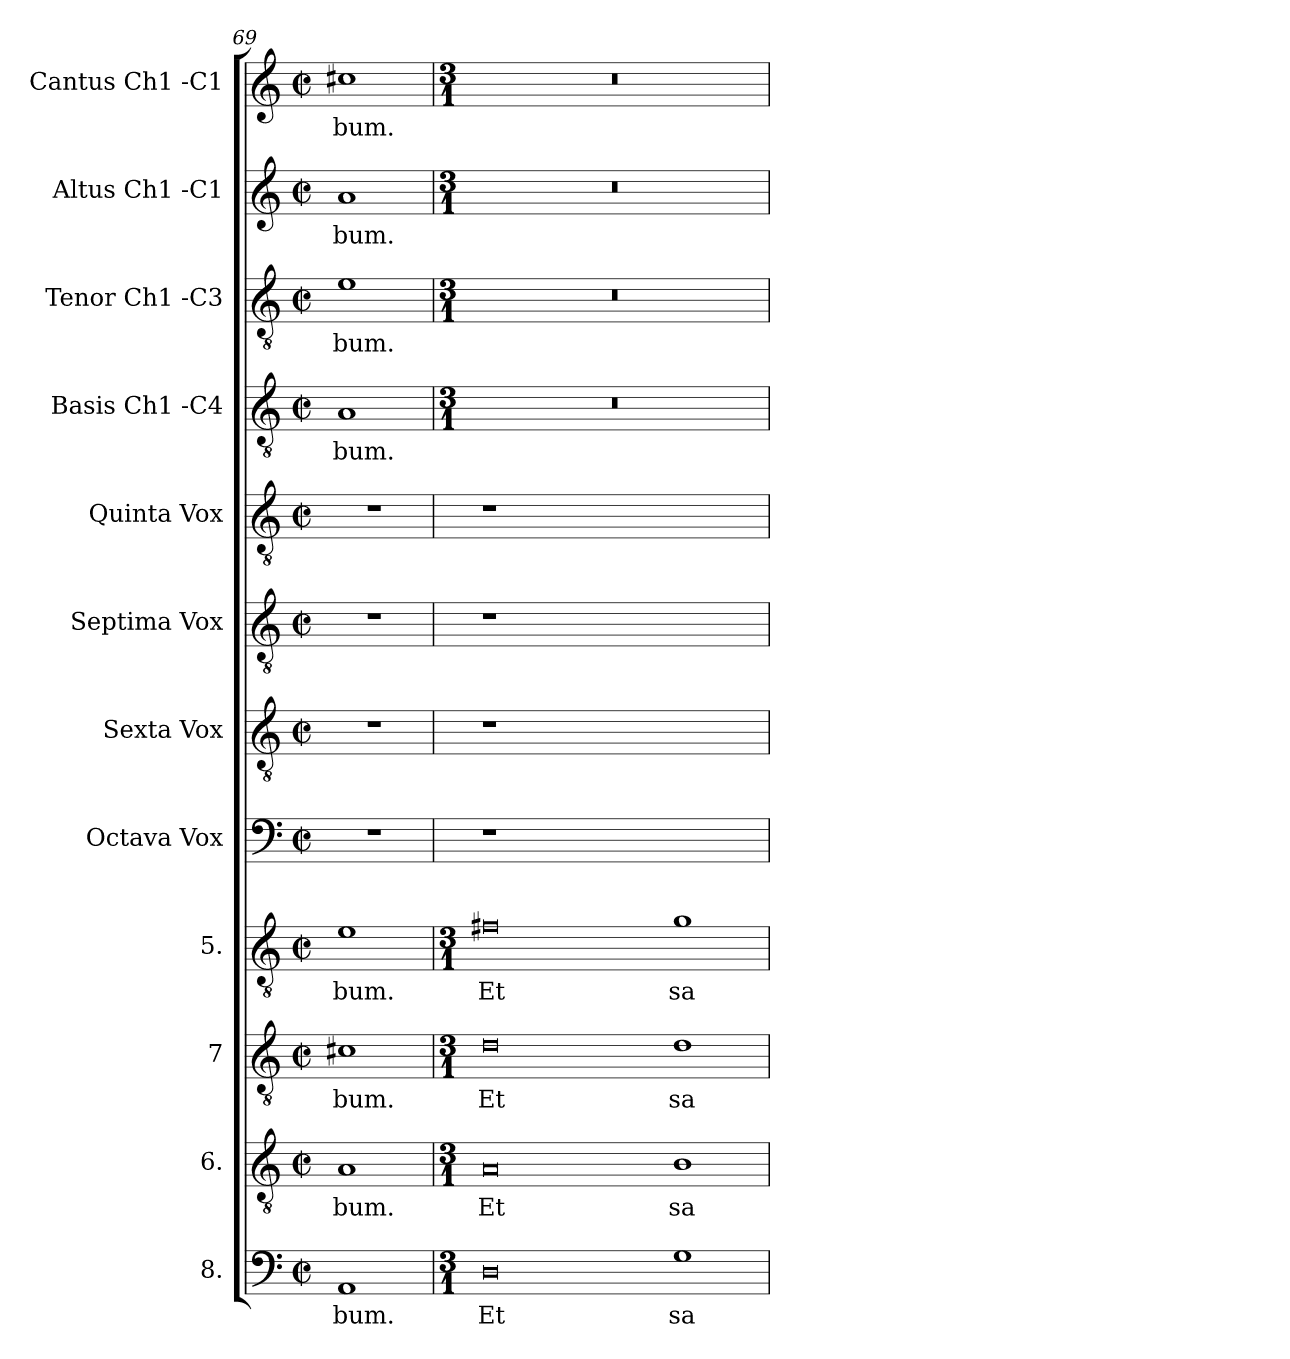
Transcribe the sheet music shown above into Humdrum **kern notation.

**kern	**text	**kern	**text	**kern	**text	**kern	**text	**kern	**kern	**kern	**kern	**kern	**text	**kern	**text	**kern	**text	**kern	**text
*part12	*part12	*part11	*part11	*part10	*part10	*part9	*part9	*part8	*part7	*part6	*part5	*part4	*part4	*part3	*part3	*part2	*part2	*part1	*part1
*staff12	*staff12	*staff11	*staff11	*staff10	*staff10	*staff9	*staff9	*staff8	*staff7	*staff6	*staff5	*staff4	*staff4	*staff3	*staff3	*staff2	*staff2	*staff1	*staff1
*I"8.	*	*I"6.	*	*I"7	*	*I"5.	*	*I"Octava  Vox	*I"Sexta  Vox	*I"Septima  Vox	*I"Quinta  Vox	*I"Basis  Ch1 -C4	*	*I"Tenor  Ch1 -C3	*	*I"Altus  Ch1 -C1	*	*I"Cantus  Ch1 -C1	*
*	*	*	*	*	*	*	*	*	*	*	*	*	*	*I'T	*	*I'A	*	*I'C	*
*clefF4	*	*clefGv2	*	*clefGv2	*	*clefGv2	*	*clefF4	*clefGv2	*clefGv2	*clefGv2	*clefGv2	*	*clefGv2	*	*clefG2	*	*clefG2	*
*k[]	*	*k[]	*	*k[]	*	*k[]	*	*k[]	*k[]	*k[]	*k[]	*k[]	*	*k[]	*	*k[]	*	*k[]	*
*C:	*	*C:	*	*C:	*	*C:	*	*C:	*C:	*C:	*C:	*C:	*	*C:	*	*C:	*	*C:	*
*M2/2	*	*M2/2	*	*M2/2	*	*M2/2	*	*M2/2	*M2/2	*M2/2	*M2/2	*M2/2	*	*M2/2	*	*M2/2	*	*M2/2	*
*met(c|)	*	*met(c|)	*	*met(c|)	*	*met(c|)	*	*met(c|)	*met(c|)	*met(c|)	*met(c|)	*met(c|)	*	*met(c|)	*	*met(c|)	*	*met(c|)	*
=69	=69	=69	=69	=69	=69	=69	=69	=69	=69	=69	=69	=69	=69	=69	=69	=69	=69	=69	=69
!	!LO:LY:b:cj	!	!LO:LY:b:cj	!	!LO:LY:b:cj	!	!LO:LY:b:cj	!	!	!	!	!	!LO:LY:b:cj	!	!LO:LY:b:cj	!	!LO:LY:b:cj	!	!LO:LY:b:cj
1AA	-bum.	1A	-bum.	1c#X	-bum.	1e	-bum.	1r	1r	1r	1r	1A	-bum.	1e	-bum.	1a	-bum.	1cc#X	-bum.
!!LO:PB:g=z
=70	=70	=70	=70	=70	=70	=70	=70	=70	=70	=70	=70	=70	=70	=70	=70	=70	=70	=70	=70
*M3/1	*	*M3/1	*	*M3/1	*	*M3/1	*	*	*	*	*	*M3/1	*	*M3/1	*	*M3/1	*	*M3/1	*
!	!LO:LY:b:cj	!	!LO:LY:b:cj	!	!LO:LY:b:cj	!	!LO:LY:b:cj	!	!	!	!	!	!	!	!	!	!	!	!
0D	Et	0A	Et	0d	Et	0f#X	Et	1r	1r	1r	1r	0.r	.	0.r	.	0.r	.	0.r	.
.	.	.	.	.	.	.	.	0ryy	0ryy	0ryy	0ryy	.	.	.	.	.	.	.	.
!	!LO:LY:b:cj	!	!LO:LY:b:cj	!	!LO:LY:b:cj	!	!LO:LY:b:cj	!	!	!	!	!	!	!	!	!	!	!	!
1G	sa-	1B	sa-	1d	sa-	1g	sa-	.	.	.	.	.	.	.	.	.	.	.	.
=	=	=	=	=	=	=	=	=	=	=	=	=	=	=	=	=	=	=	=
*-	*-	*-	*-	*-	*-	*-	*-	*-	*-	*-	*-	*-	*-	*-	*-	*-	*-	*-	*-
